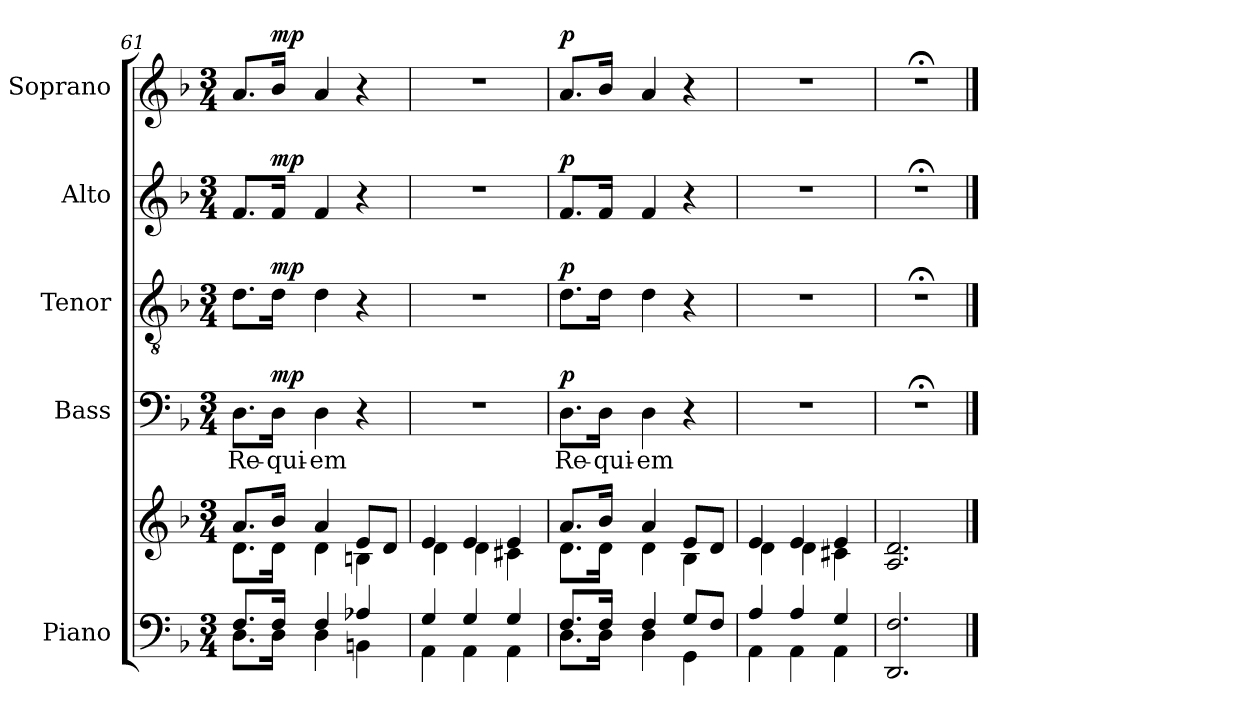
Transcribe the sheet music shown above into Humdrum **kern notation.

**kern	**kern	**kern	**text	**dynam	**kern	**dynam	**kern	**dynam	**kern	**dynam
*part5	*part5	*part4	*part4	*part4	*part3	*part3	*part2	*part2	*part1	*part1
*staff6	*staff5	*staff4	*staff4	*staff4	*staff3	*staff3	*staff2	*staff2	*staff1	*staff1
*I"Piano	*	*I"Bass	*	*	*I"Tenor	*	*I"Alto	*	*I"Soprano	*
*I'Pno.	*	*I'B.	*	*	*I'T.	*	*I'A.	*	*I'S.	*
*clefF4	*clefG2	*clefF4	*	*	*clefGv2	*	*clefG2	*	*clefG2	*
*k[b-]	*k[b-]	*k[b-]	*	*	*k[b-]	*	*k[b-]	*	*k[b-]	*
*M3/4	*M3/4	*M3/4	*	*	*M3/4	*	*M3/4	*	*M3/4	*
=61	=61	=61	=61	=61	=61	=61	=61	=61	=61	=61
*^	*^	*	*	*	*	*	*	*	*	*
!	!	!	!	!	!LO:LY:b	!	!	!	!	!	!	!
8.F/L	8.D\L	8.a/L	8.d\L	8.D\L	Re-	.	8.d\L	.	8.f/L	.	8.a/L	.
!	!	!	!	!	!LO:LY:b	!LO:DY:a	!	!LO:DY:a	!	!LO:DY:a	!	!LO:DY:a
16F/Jk	16D\Jk	16b-/Jk	16d\Jk	16D\Jk	-qui-	mp	16d\Jk	mp	16f/Jk	mp	16b-/Jk	mp
!	!	!	!	!	!LO:LY:b	!	!	!	!	!	!	!
4F/	4D\	4a/	4d\	4D\	-em	.	4d\	.	4f/	.	4a/	.
4A-X/	4BBn\	8e/L	4Bn\	4r	.	.	4r	.	4r	.	4r	.
.	.	8d/J	.	.	.	.	.	.	.	.	.	.
=62	=62	=62	=62	=62	=62	=62	=62	=62	=62	=62	=62	=62
4G/	4AA\	4e/	4d\	2.r	.	.	2.r	.	2.r	.	2.r	.
4G/	4AA\	4e/	4d\	.	.	.	.	.	.	.	.	.
4G/	4AA\	4e/	4c#X\	.	.	.	.	.	.	.	.	.
!!LO:LB:g=z
=63	=63	=63	=63	=63	=63	=63	=63	=63	=63	=63	=63	=63
!	!	!	!	!	!LO:LY:b	!LO:DY:a	!	!LO:DY:a	!	!LO:DY:a	!	!LO:DY:a
8.F/L	8.D\L	8.a/L	8.d\L	8.D\L	Re-	p	8.d\L	p	8.f/L	p	8.a/L	p
!	!	!	!	!	!LO:LY:b	!	!	!	!	!	!	!
16F/Jk	16D\Jk	16b-/Jk	16d\Jk	16D\Jk	-qui-	.	16d\Jk	.	16f/Jk	.	16b-/Jk	.
!	!	!	!	!	!LO:LY:b	!	!	!	!	!	!	!
4F/	4D\	4a/	4d\	4D\	-em	.	4d\	.	4f/	.	4a/	.
8G/L	4GG\	8e/L	4B-\	4r	.	.	4r	.	4r	.	4r	.
8F/J	.	8d/J	.	.	.	.	.	.	.	.	.	.
=64	=64	=64	=64	=64	=64	=64	=64	=64	=64	=64	=64	=64
4A/	4AA\	4e/	4d\	2.r	.	.	2.r	.	2.r	.	2.r	.
4A/	4AA\	4e/	4d\	.	.	.	.	.	.	.	.	.
4G/	4AA\	4e/	4c#X\	.	.	.	.	.	.	.	.	.
*v	*v	*	*	*	*	*	*	*	*	*	*	*
*	*v	*v	*	*	*	*	*	*	*	*	*
=65	=65	=65	=65	=65	=65	=65	=65	=65	=65	=65
2.DD/ 2.F/	2.A/ 2.d/	2.r;<	.	.	2.r;<	.	2.r;<	.	2.r;<	.
==	==	==	==	==	==	==	==	==	==	==
*-	*-	*-	*-	*-	*-	*-	*-	*-	*-	*-
